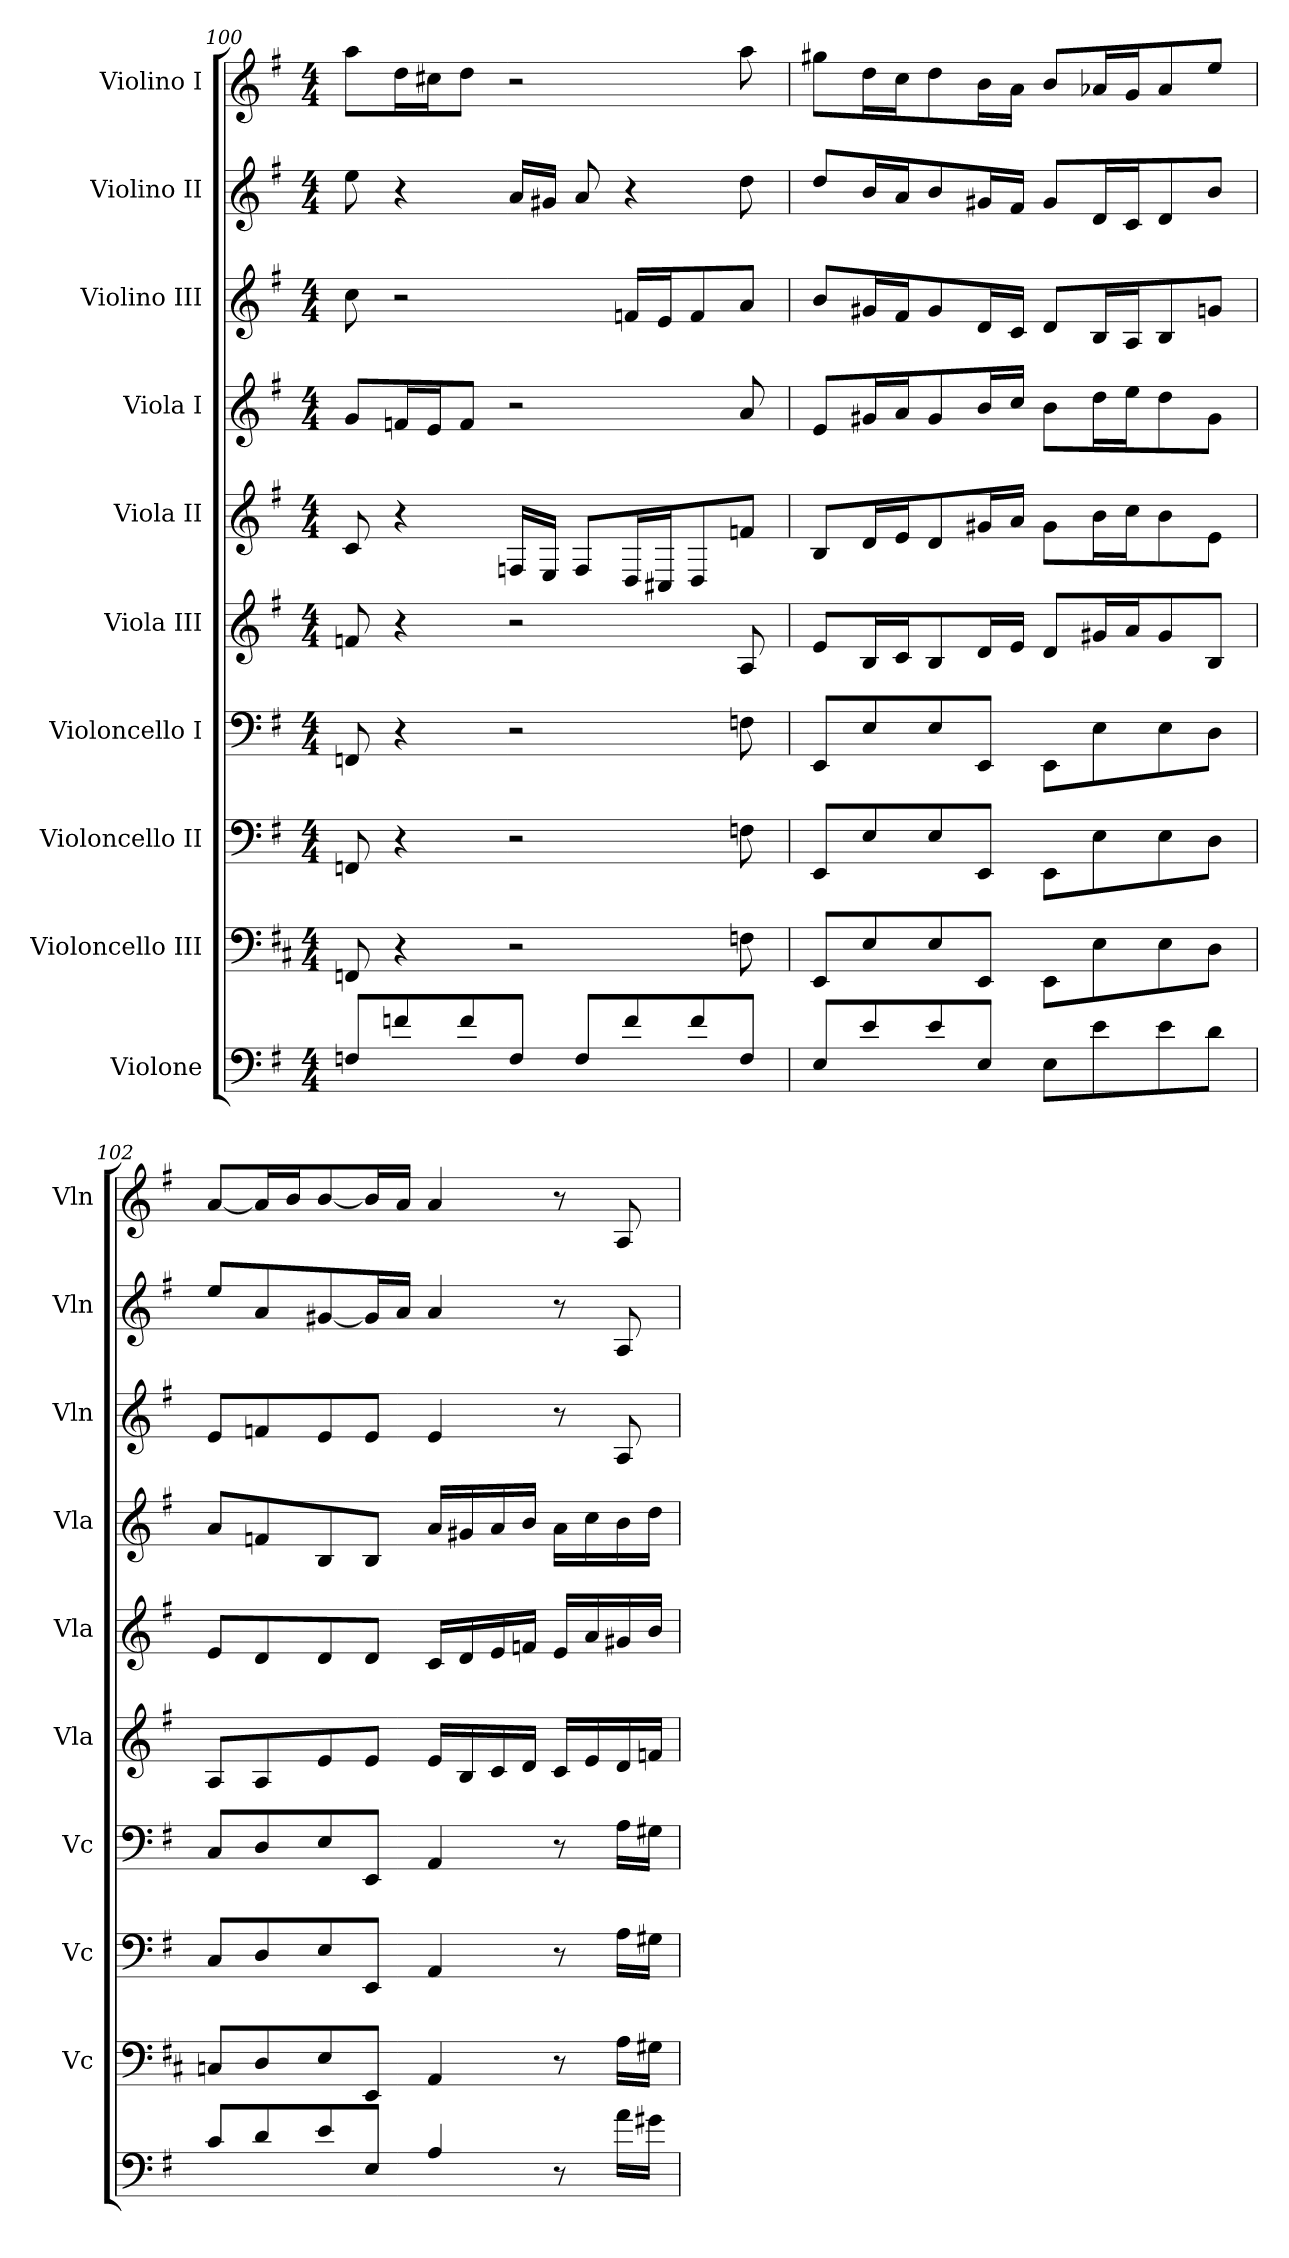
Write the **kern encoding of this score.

**kern	**kern	**kern	**kern	**kern	**kern	**kern	**kern	**kern	**kern
*part10	*part9	*part8	*part7	*part6	*part5	*part4	*part3	*part2	*part1
*staff10	*staff9	*staff8	*staff7	*staff6	*staff5	*staff4	*staff3	*staff2	*staff1
*I"Violone	*I"Violoncello III	*I"Violoncello  II	*I"Violoncello   I	*I"Viola       III	*I"Viola        II	*I"Viola         I	*I"Violino     III	*I"Violino      II	*I"Violino       I
*	*I'Vc	*I'Vc	*I'Vc	*I'Vla	*I'Vla	*I'Vla	*I'Vln	*I'Vln	*I'Vln
!!LO:PB:g=z
*clefF4	*clefF4	*clefF4	*clefF4	*clefG2	*clefG2	*clefG2	*clefG2	*clefG2	*clefG2
*ITrd7c12	*	*	*	*	*	*	*	*	*
*k[f#]	*k[f#c#]	*k[f#]	*k[f#]	*k[f#]	*k[f#]	*k[f#]	*k[f#]	*k[f#]	*k[f#]
*G:	*D:	*G:	*G:	*G:	*G:	*G:	*G:	*G:	*G:
*M4/4	*M4/4	*M4/4	*M4/4	*M4/4	*M4/4	*M4/4	*M4/4	*M4/4	*M4/4
=100	=100	=100	=100	=100	=100	=100	=100	=100	=100
8FFn/L	8FFn/	8FFn/	8FFn/	8fn/	8c/	8g/L	8cc\	8ee\	8aa\L
8Fn/	4r	4r	4r	4r	4r	16fn/L	2r	4r	16dd\L
.	.	.	.	.	.	16e/J	.	.	16cc#X\J
8F/	.	.	.	.	.	8f/J	.	.	8dd\J
8FF/J	2r	2r	2r	2r	16Fn/LL	2r	.	16a/LL	2r
.	.	.	.	.	16E/JJ	.	.	16g#X/JJ	.
8FF/L	.	.	.	.	8F/L	.	.	8a/	.
8F/	.	.	.	.	16D/L	.	16fn/LL	4r	.
.	.	.	.	.	16C#X/J	.	16e/J	.	.
8F/	.	.	.	.	8D/	.	8f/	.	.
8FF/J	8Fn\	8Fn\	8Fn\	8A/	8fn/J	8a/	8a/J	8dd\	8aa\
=101	=101	=101	=101	=101	=101	=101	=101	=101	=101
8EE/L	8EE/L	8EE/L	8EE/L	8e/L	8B/L	8e/L	8b/L	8dd/L	8gg#X\L
8E/	8E/	8E/	8E/	16B/L	16d/L	16g#X/L	16g#X/L	16b/L	16dd\L
.	.	.	.	16c/J	16e/J	16a/J	16f#/J	16a/J	16cc\J
8E/	8E/	8E/	8E/	8B/	8d/	8g#/	8g#/	8b/	8dd\
8EE/J	8EE/J	8EE/J	8EE/J	16d/L	16g#X/L	16b/L	16d/L	16g#X/L	16b\L
.	.	.	.	16e/JJ	16a/JJ	16cc/JJ	16c/JJ	16f#/JJ	16a\JJ
8EE\L	8EE\L	8EE\L	8EE\L	8d/L	8g#\L	8b\L	8d/L	8g#/L	8b/L
8E\	8E\	8E\	8E\	16g#X/L	16b\L	16dd\L	16B/L	16d/L	16a-X/L
.	.	.	.	16a/J	16cc\J	16ee\J	16A/J	16c/J	16g/J
8E\	8E\	8E\	8E\	8g#/	8b\	8dd\	8B/	8d/	8a-/
8D\J	8D\J	8D\J	8D\J	8B/J	8e\J	8g#\J	8gn/J	8b/J	8ee/J
=102	=102	=102	=102	=102	=102	=102	=102	=102	=102
8C/L	8Cn/L	8C/L	8C/L	8A/L	8e/L	8a/L	8e/L	8ee/L	[8a/L
8D/	8D/	8D/	8D/	8A/	8d/	8fn/	8fn/	8a/	16a/L]
.	.	.	.	.	.	.	.	.	16b/J
8E/	8E/	8E/	8E/	8e/	8d/	8B/	8e/	[8g#X/	[8b/
8EE/J	8EE/J	8EE/J	8EE/J	8e/J	8d/J	8B/J	8e/J	16g#/L]	16b/L]
.	.	.	.	.	.	.	.	16a/JJ	16a/JJ
4AA/	4AA/	4AA/	4AA/	16e/LL	16c/LL	16a/LL	4e/	4a/	4a/
.	.	.	.	16B/	16d/	16g#X/	.	.	.
.	.	.	.	16c/	16e/	16a/	.	.	.
.	.	.	.	16d/JJ	16fn/JJ	16b/JJ	.	.	.
8r	8r	8r	8r	16c/LL	16e/LL	16a\LL	8r	8r	8r
.	.	.	.	16e/	16a/	16cc\	.	.	.
16A\LL	16A\LL	16A\LL	16A\LL	16d/	16g#X/	16b\	8A/	8A/	8A/
16G#X\JJ	16G#X\JJ	16G#X\JJ	16G#X\JJ	16fn/JJ	16b/JJ	16dd\JJ	.	.	.
=	=	=	=	=	=	=	=	=	=
*-	*-	*-	*-	*-	*-	*-	*-	*-	*-
